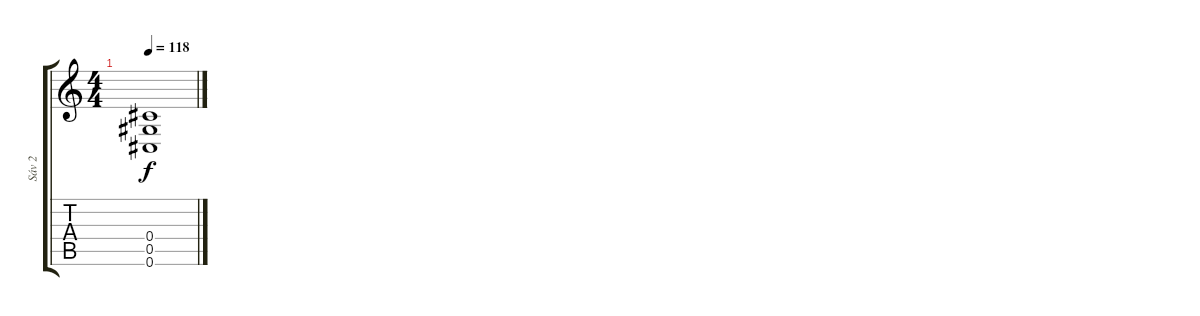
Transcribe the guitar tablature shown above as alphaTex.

\track ("Sáv 2" "Sáv 2") {instrument distortionguitar}
\staff {score tabs}
\tuning (Eb4 Bb3 Gb3 Db3 Ab2 Db2) {hide}
\ts (4 4)
\tempo 118
\clef g2
\ks c
(0.4{t} 0.5{t} 0.6{t}).1{dy f}
